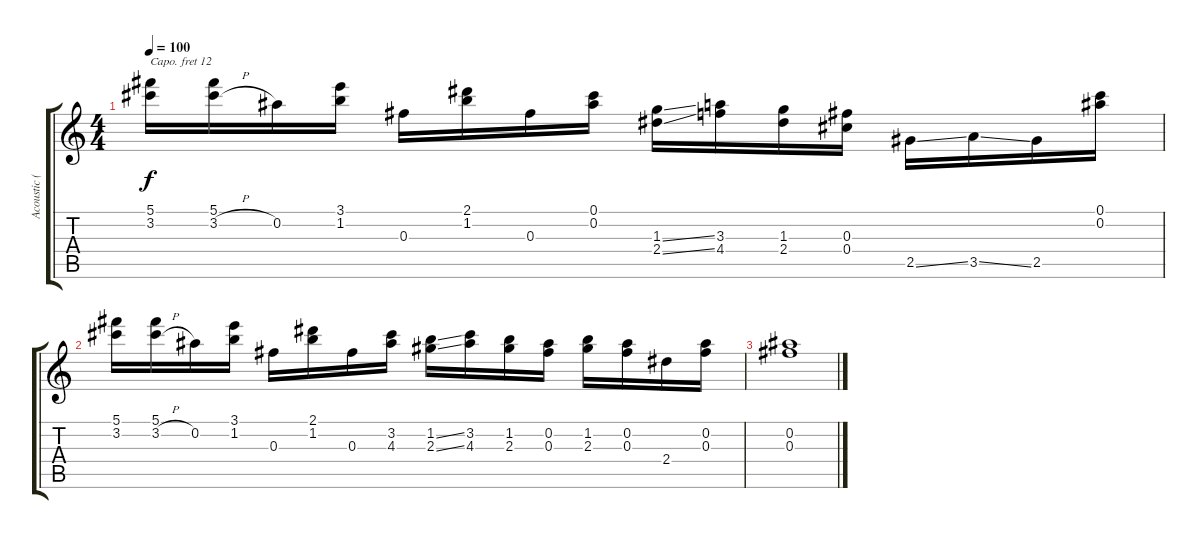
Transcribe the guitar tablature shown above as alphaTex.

\track ("Acoustic (capo XII)" "Acoustic (") {instrument acousticguitarsteel}
\staff {score tabs}
\capo 12
\tuning (Db4 Bb3 Gb3 Db3 Gb2 Db2) {hide}
\ts (4 4)
\tempo 100
\clef g2
\ks c
(5.1 3.2).16{dy f} (5.1 3.2{h}).16 0.2.16 (3.1 1.2).16 0.3.16 (2.1 1.2).16 0.3.16 (0.1 0.2).16 (1.3{ss} 2.4{ss}).16 (3.3 4.4).16 (1.3 2.4).16 (0.3 0.4).16 2.5{ss}.16 3.5{ss}.16 2.5.16 (0.1 0.2).16 |
(5.1 3.2).16 (5.1 3.2{h}).16 0.2.16 (3.1 1.2).16 0.3.16 (2.1 1.2).16 0.3.16 (3.2 4.3).16 (1.2{ss} 2.3{ss}).16 (3.2 4.3).16 (1.2 2.3).16 (0.2 0.3).16 (1.2 2.3).16 (0.2 0.3).16 2.4.16 (0.2 0.3).16 |
(0.2 0.3).1
